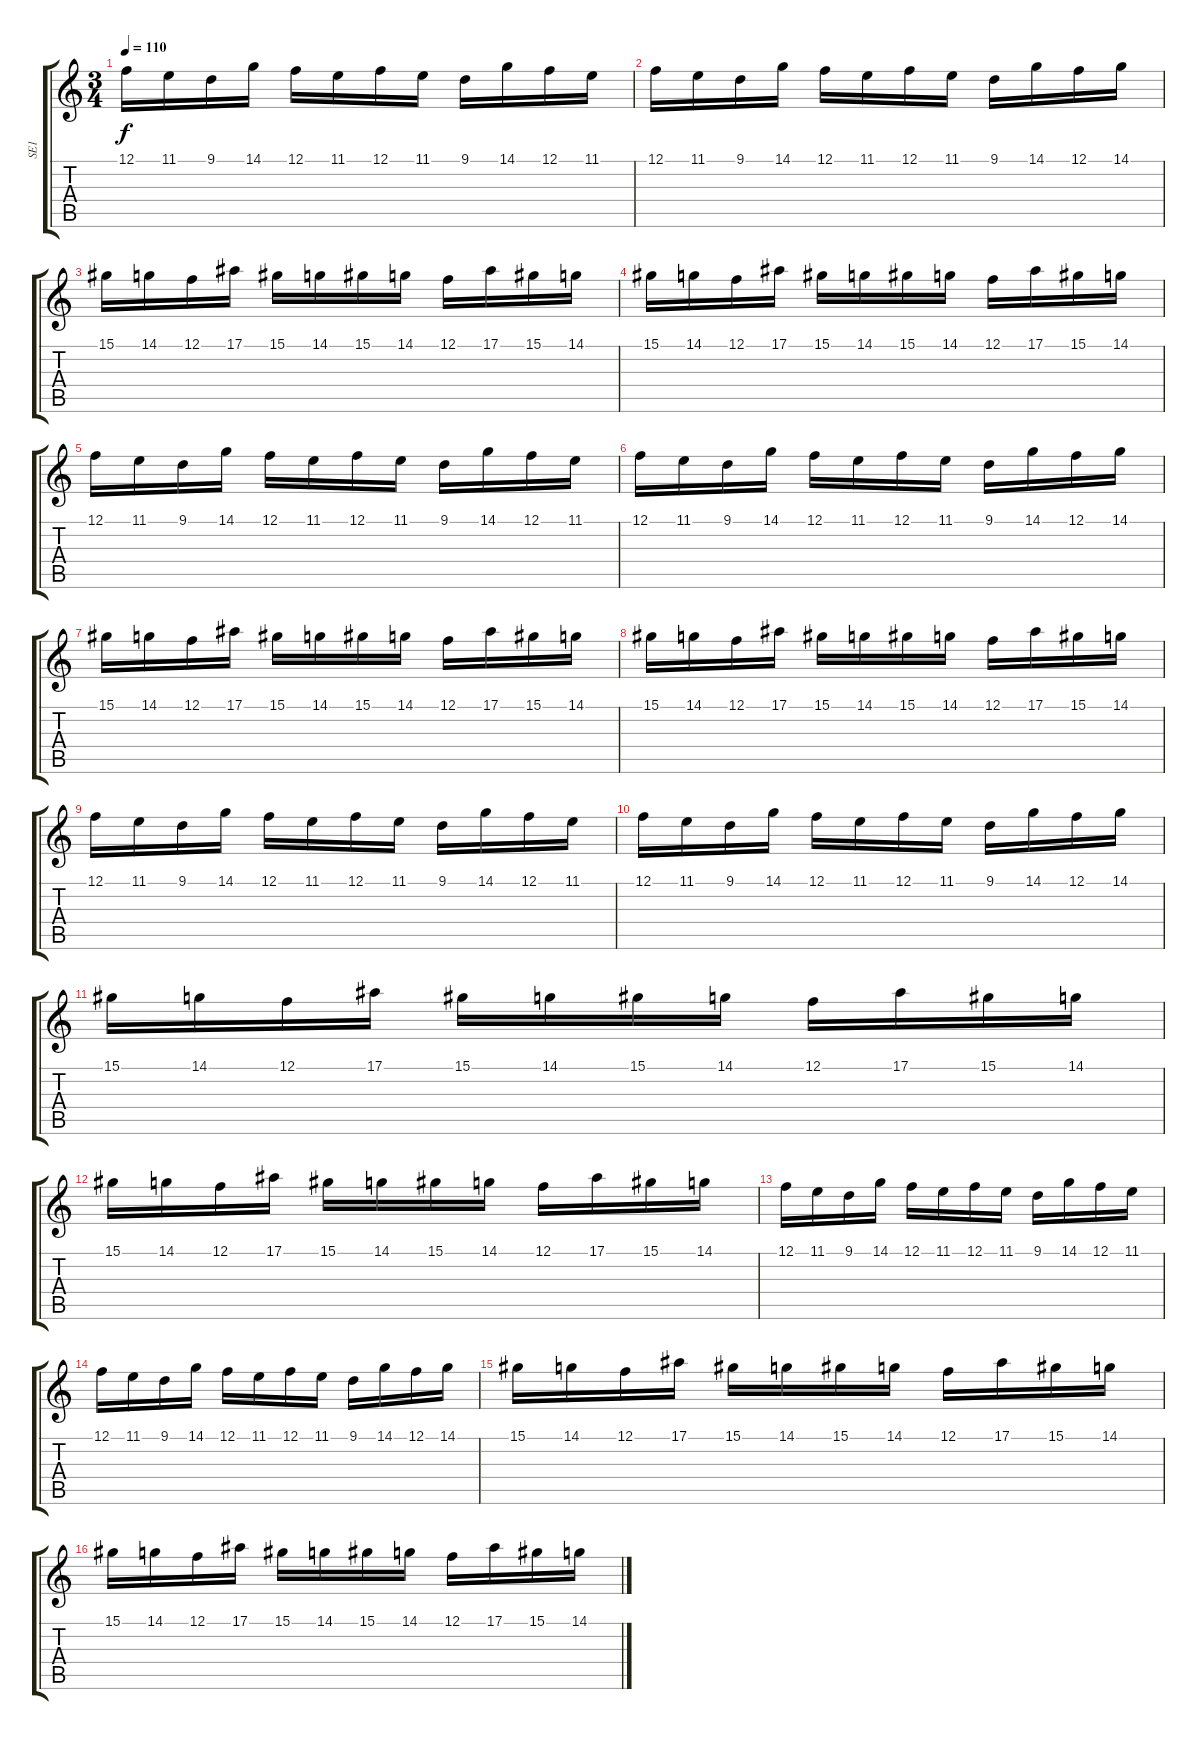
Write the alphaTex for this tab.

\track ("SE1" "SE1") {instrument stringensemble1}
\staff {score tabs}
\tuning (F4 C4 Ab3 Eb3 Bb2 F2) {hide}
\ts (3 4)
\tempo 110
\clef g2
\ks c
12.1.16{dy f instrument stringensemble1} 11.1.16 9.1.16 14.1.16 12.1.16 11.1.16 12.1.16 11.1.16 9.1.16 14.1.16 12.1.16 11.1.16 |
12.1.16 11.1.16 9.1.16 14.1.16 12.1.16 11.1.16 12.1.16 11.1.16 9.1.16 14.1.16 12.1.16 14.1.16 |
15.1.16 14.1.16 12.1.16 17.1.16 15.1.16 14.1.16 15.1.16 14.1.16 12.1.16 17.1.16 15.1.16 14.1.16 |
15.1.16 14.1.16 12.1.16 17.1.16 15.1.16 14.1.16 15.1.16 14.1.16 12.1.16 17.1.16 15.1.16 14.1.16 |
12.1.16 11.1.16 9.1.16 14.1.16 12.1.16 11.1.16 12.1.16 11.1.16 9.1.16 14.1.16 12.1.16 11.1.16 |
12.1.16 11.1.16 9.1.16 14.1.16 12.1.16 11.1.16 12.1.16 11.1.16 9.1.16 14.1.16 12.1.16 14.1.16 |
15.1.16 14.1.16 12.1.16 17.1.16 15.1.16 14.1.16 15.1.16 14.1.16 12.1.16 17.1.16 15.1.16 14.1.16 |
15.1.16 14.1.16 12.1.16 17.1.16 15.1.16 14.1.16 15.1.16 14.1.16 12.1.16 17.1.16 15.1.16 14.1.16 |
12.1.16 11.1.16 9.1.16 14.1.16 12.1.16 11.1.16 12.1.16 11.1.16 9.1.16 14.1.16 12.1.16 11.1.16 |
12.1.16 11.1.16 9.1.16 14.1.16 12.1.16 11.1.16 12.1.16 11.1.16 9.1.16 14.1.16 12.1.16 14.1.16 |
15.1.16 14.1.16 12.1.16 17.1.16 15.1.16 14.1.16 15.1.16 14.1.16 12.1.16 17.1.16 15.1.16 14.1.16 |
15.1.16 14.1.16 12.1.16 17.1.16 15.1.16 14.1.16 15.1.16 14.1.16 12.1.16 17.1.16 15.1.16 14.1.16 |
12.1.16 11.1.16 9.1.16 14.1.16 12.1.16 11.1.16 12.1.16 11.1.16 9.1.16 14.1.16 12.1.16 11.1.16 |
12.1.16 11.1.16 9.1.16 14.1.16 12.1.16 11.1.16 12.1.16 11.1.16 9.1.16 14.1.16 12.1.16 14.1.16 |
15.1.16 14.1.16 12.1.16 17.1.16 15.1.16 14.1.16 15.1.16 14.1.16 12.1.16 17.1.16 15.1.16 14.1.16 |
15.1.16 14.1.16 12.1.16 17.1.16 15.1.16 14.1.16 15.1.16 14.1.16 12.1.16 17.1.16 15.1.16 14.1.16
